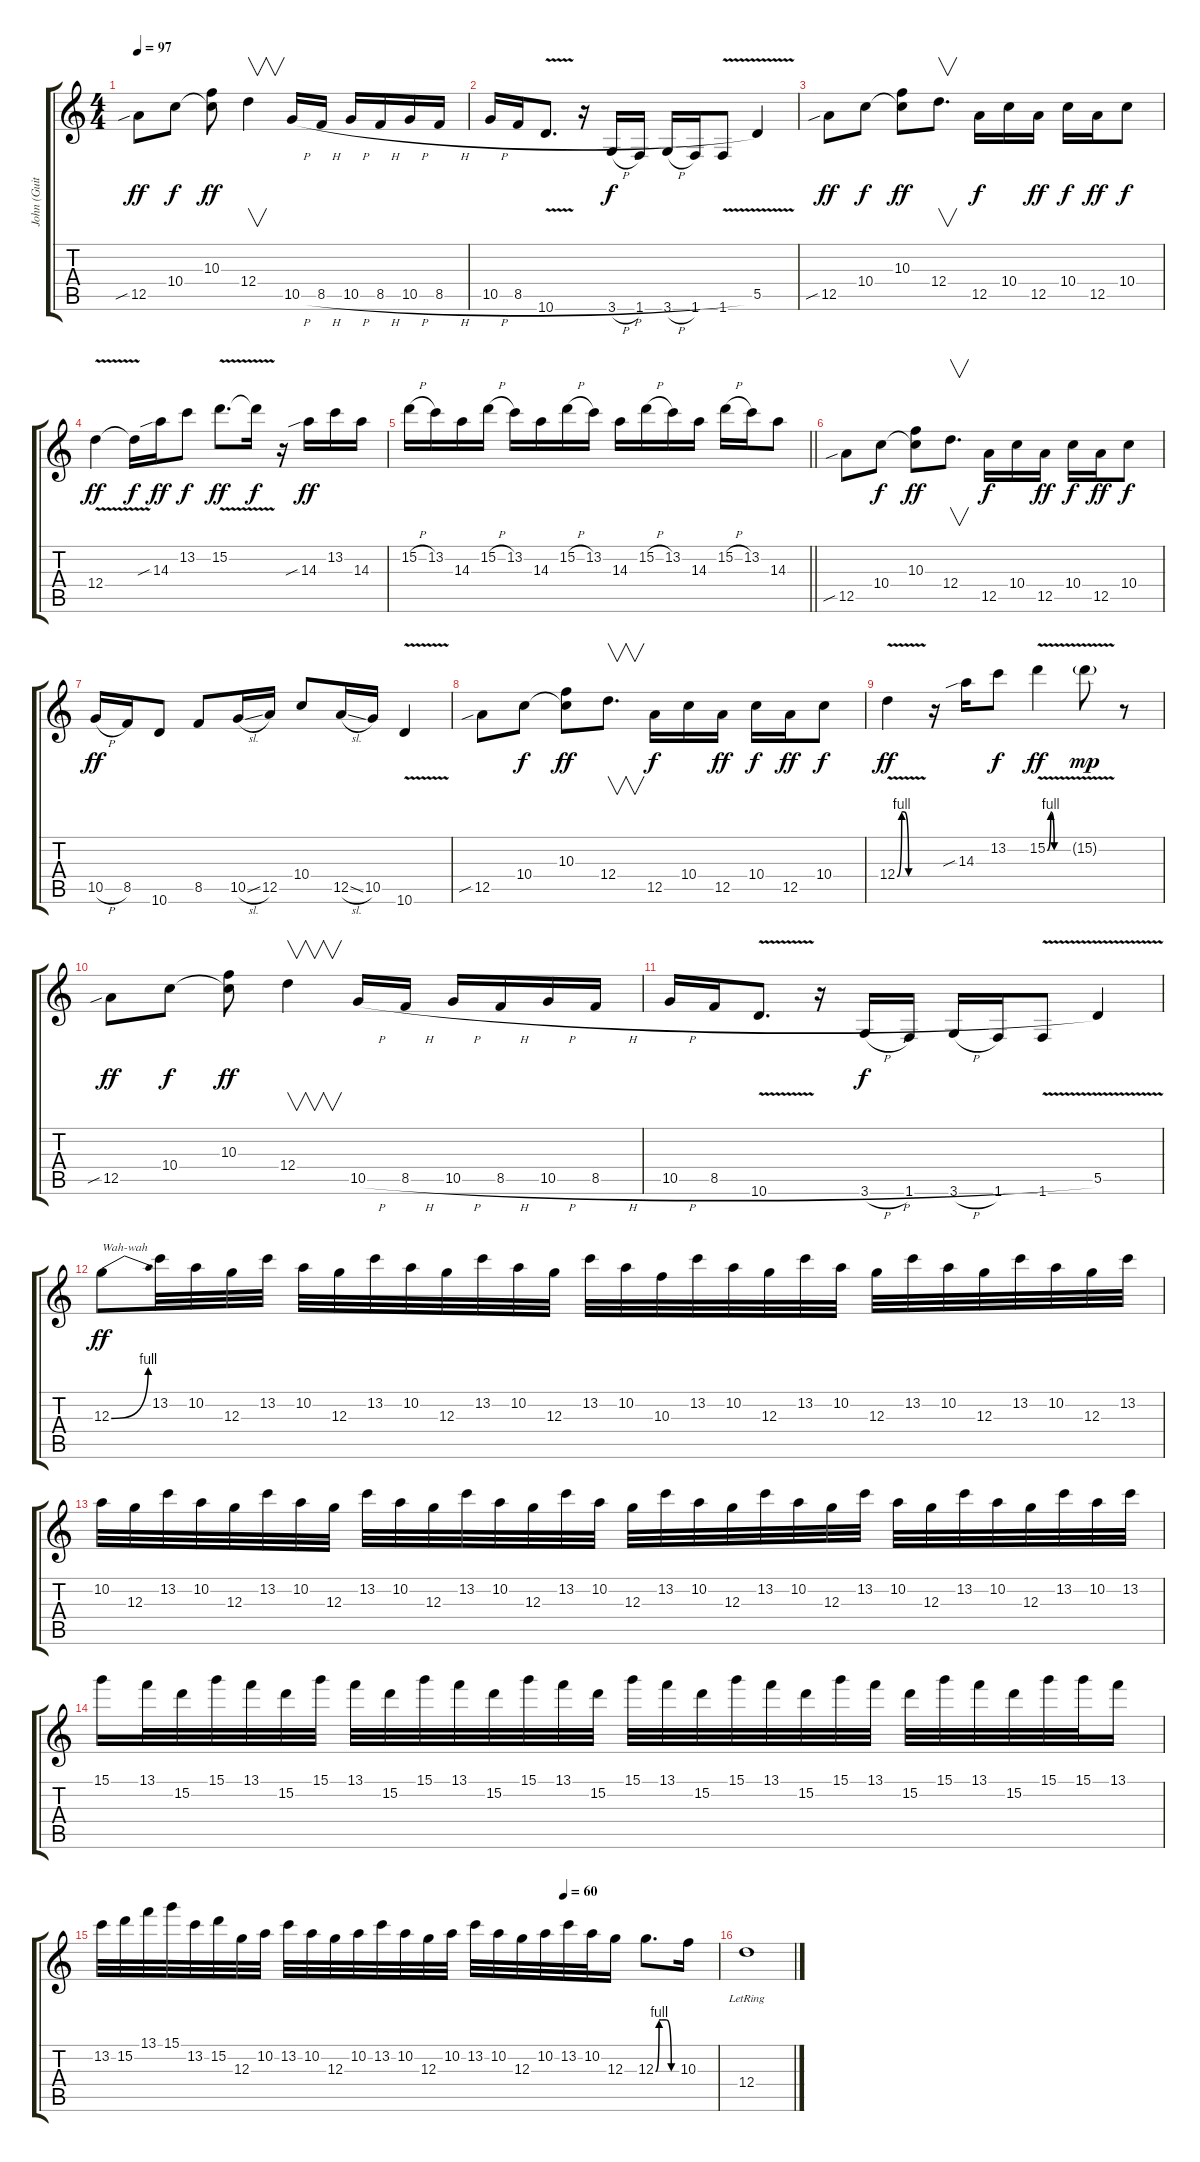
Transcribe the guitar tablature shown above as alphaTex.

\track ("John (Guitar 1)" "John (Guit") {instrument electricguitarclean}
\staff {score tabs}
\tuning (E4 B3 G3 D3 A2 E2) {hide}
\ts (4 4)
\tempo 97
\clef g2
\ks c
12.5{sib}.8{dy ff} 10.4.8{dy f} (10.3 10.4{t}).8{dy ff} 12.4.4{v} 10.5{h}.16 8.5{h}.16 10.5{h}.16 8.5{h}.16 10.5{h}.16 8.5{h}.16 |
10.5{h}.16 8.5{h}.16 10.6{v}.8{d} r.16 3.6{h}.16{dy f} 1.6.16 3.6{h}.16 1.6.16 1.6{v}.8 5.5{v}.4 |
12.5{sib}.8{dy ff} 10.4.8{dy f} (10.3 10.4{t}).8{dy ff} 12.4.8{v d} 12.5.16{dy f} 10.4.16 12.5.16{dy ff} 10.4.16{dy f} 12.5.16{dy ff} 10.4.8{dy f} |
12.4{v}.4{dy ff} 12.4{t}.16{dy f} 14.3{sib}.16{dy ff} 13.2.8{dy f} 15.2{v}.8{d dy ff} 15.2{t}.16{dy f} r.16 14.3{sib}.16{dy ff} 13.2.16 14.3.16 |
\barLineRight lightlight
15.2{h}.16 13.2.16 14.3.16 15.2{h}.16 13.2.16 14.3.16 15.2{h}.16 13.2.16 14.3.16 15.2{h}.16 13.2.16 14.3.16 15.2{h}.16 13.2.16 14.3.8 |
12.5{sib}.8 10.4.8{dy f} (10.3 10.4{t}).8{dy ff} 12.4.8{v d} 12.5.16{dy f} 10.4.16 12.5.16{dy ff} 10.4.16{dy f} 12.5.16{dy ff} 10.4.8{dy f} |
10.5{h}.16{dy ff} 8.5.16 10.6.8 8.5.8 10.5{sl}.16 12.5.16 10.4.8 12.5{sl}.16 10.5.16 10.6{v}.4 |
12.5{sib}.8 10.4.8{dy f} (10.3 10.4{t}).8{dy ff} 12.4.8{v d} 12.5.16{dy f} 10.4.16 12.5.16{dy ff} 10.4.16{dy f} 12.5.16{dy ff} 10.4.8{dy f} |
12.4{be (custom 0 0 10 4 15 4 25 0 30 0 60 0) v}.4{dy ff} r.16 14.3{sib}.16 13.2.8{dy f} 15.2{be (custom 0 0 10 4 20 0 26 0 30 0 60 0) v}.4{dy ff} 15.2{v g}.8{dy mp} r.8 |
12.5{sib}.8{dy ff} 10.4.8{dy f} (10.3 10.4{t}).8{dy ff} 12.4.4{v} 10.5{h}.16 8.5{h}.16 10.5{h}.16 8.5{h}.16 10.5{h}.16 8.5{h}.16 |
10.5{h}.16 8.5{h}.16 10.6{v}.8{d} r.16 3.6{h}.16{dy f} 1.6.16 3.6{h}.16 1.6.16 1.6{v}.8 5.5{v}.4 |
12.3{be (bend 0 0 60 4)}.8{txt "Wah-wah" dy ff volume 16 instrument distortionguitar} 13.2.32 10.2.32 12.3.32 13.2.32 10.2.32 12.3.32 13.2.32 10.2.32 12.3.32 13.2.32 10.2.32 12.3.32 13.2.32 10.2.32 10.3.32 13.2.32 10.2.32 12.3.32 13.2.32 10.2.32 12.3.32 13.2.32 10.2.32 12.3.32 13.2.32 10.2.32 12.3.32 13.2.32 |
10.2.32 12.3.32 13.2.32 10.2.32 12.3.32 13.2.32 10.2.32 12.3.32 13.2.32 10.2.32 12.3.32 13.2.32 10.2.32 12.3.32 13.2.32 10.2.32 12.3.32 13.2.32 10.2.32 12.3.32 13.2.32 10.2.32 12.3.32 13.2.32 10.2.32 12.3.32 13.2.32 10.2.32 12.3.32 13.2.32 10.2.32 13.2.32 |
15.1.16 13.1.32 15.2.32 15.1.32 13.1.32 15.2.32 15.1.32 13.1.32 15.2.32 15.1.32 13.1.32 15.2.32 15.1.32 13.1.32 15.2.32 15.1.32 13.1.32 15.2.32 15.1.32 13.1.32 15.2.32 15.1.32 13.1.32 15.2.32 15.1.32 13.1.32 15.2.32 15.1.32 15.1.32 13.1.16 |
\tempo (60 0.75)
13.2.32 15.2.32 13.1.32 15.1.32 13.2.32 15.2.32 12.3.32 10.2.32 13.2.32 10.2.32 12.3.32 10.2.32 13.2.32 10.2.32 12.3.32 10.2.32 13.2.32 10.2.32 12.3.32 10.2.32 13.2.32 10.2.32 12.3.16 12.3{be (custom 0 0 10 4 18 4 30 4 45 0 60 0)}.8{d} 10.3.16 |
12.4{lr}.1
